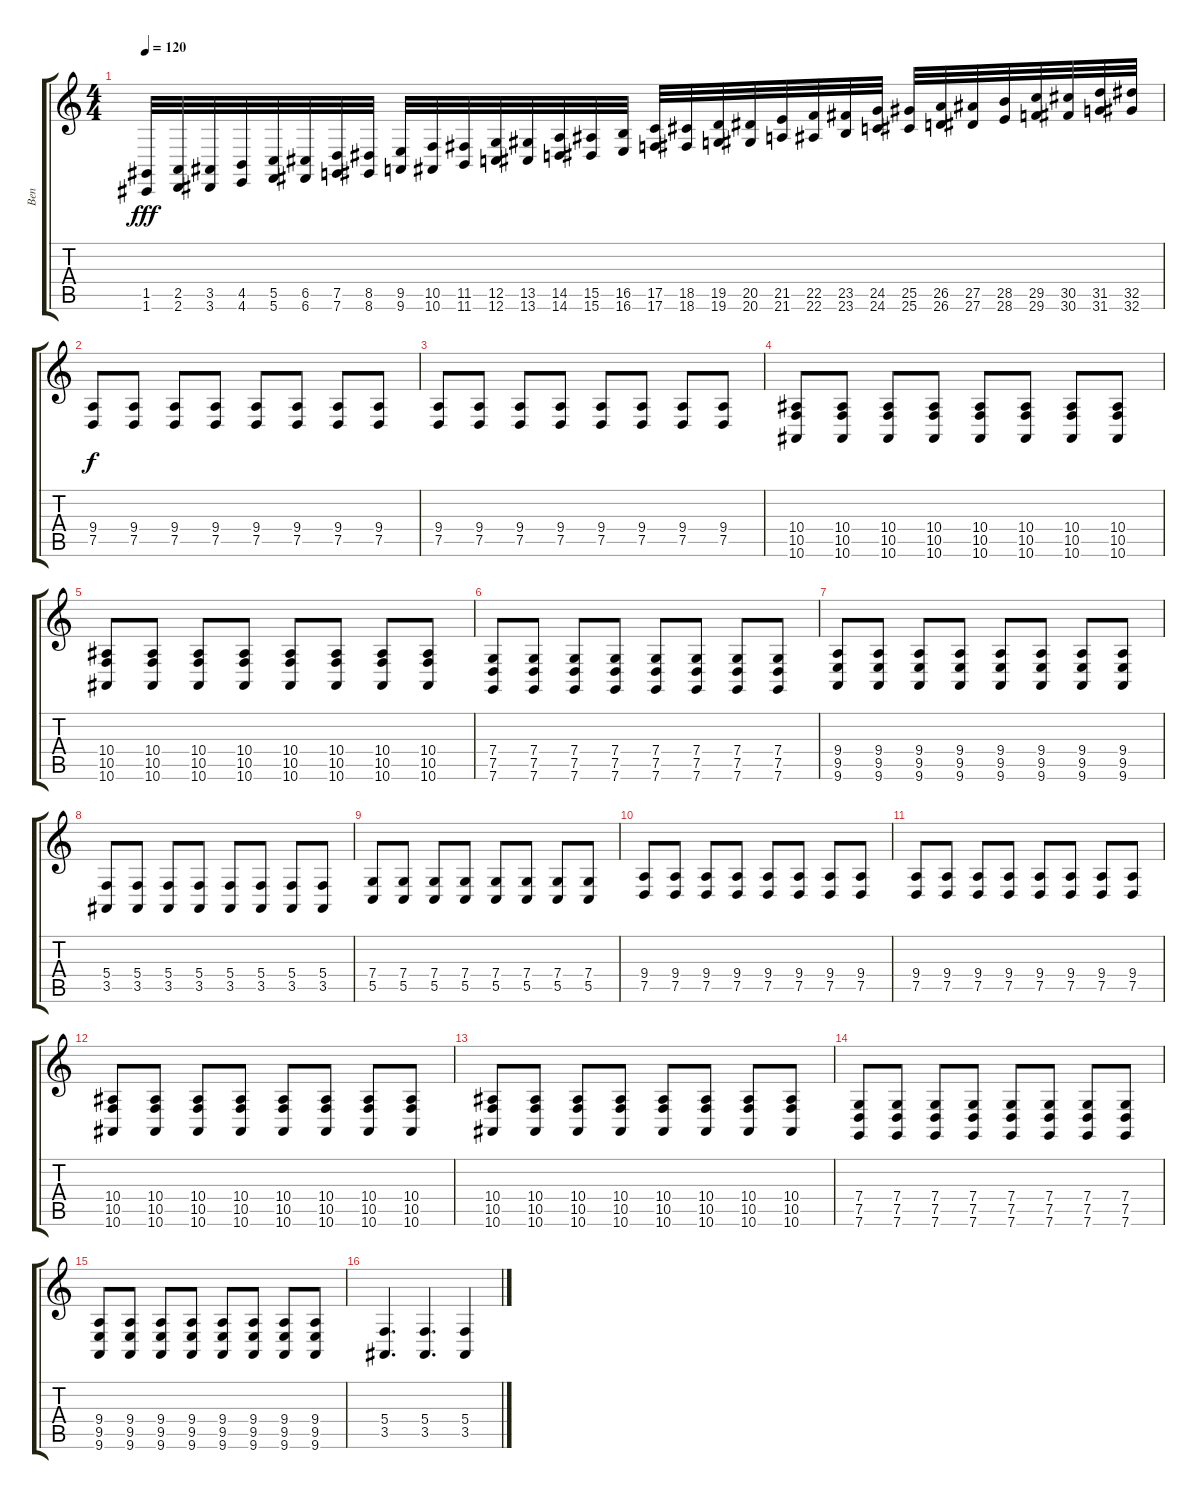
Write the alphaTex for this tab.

\track ("Ben" "Ben") {instrument fx1rain}
\staff {score tabs}
\tuning (D4 A3 F3 C3 G2 C2) {hide}
\ts (4 4)
\tempo 120
\clef g2
\ks c
(1.5 1.6).32{dy fff} (2.5 2.6).32 (3.5 3.6).32 (4.5 4.6).32 (5.5 5.6).32 (6.5 6.6).32 (7.5 7.6).32 (8.5 8.6).32 (9.5 9.6).32 (10.5 10.6).32 (11.5 11.6).32 (12.5 12.6).32 (13.5 13.6).32 (14.5 14.6).32 (15.5 15.6).32 (16.5 16.6).32 (17.5 17.6).32 (18.5 18.6).32 (19.5 19.6).32 (20.5 20.6).32 (21.5 21.6).32 (22.5 22.6).32 (23.5 23.6).32 (24.5 24.6).32 (25.5 25.6).32 (26.5 26.6).32 (27.5 27.6).32 (28.5 28.6).32 (29.5 29.6).32 (30.5 30.6).32 (31.5 31.6).32 (32.5 32.6).32 |
(9.4 7.5).8{dy f} (9.4 7.5).8 (9.4 7.5).8 (9.4 7.5).8 (9.4 7.5).8 (9.4 7.5).8 (9.4 7.5).8 (9.4 7.5).8 |
(9.4 7.5).8 (9.4 7.5).8 (9.4 7.5).8 (9.4 7.5).8 (9.4 7.5).8 (9.4 7.5).8 (9.4 7.5).8 (9.4 7.5).8 |
(10.4 10.5 10.6).8 (10.4 10.5 10.6).8 (10.4 10.5 10.6).8 (10.4 10.5 10.6).8 (10.4 10.5 10.6).8 (10.4 10.5 10.6).8 (10.4 10.5 10.6).8 (10.4 10.5 10.6).8 |
(10.4 10.5 10.6).8 (10.4 10.5 10.6).8 (10.4 10.5 10.6).8 (10.4 10.5 10.6).8 (10.4 10.5 10.6).8 (10.4 10.5 10.6).8 (10.4 10.5 10.6).8 (10.4 10.5 10.6).8 |
(7.4 7.5 7.6).8 (7.4 7.5 7.6).8 (7.4 7.5 7.6).8 (7.4 7.5 7.6).8 (7.4 7.5 7.6).8 (7.4 7.5 7.6).8 (7.4 7.5 7.6).8 (7.4 7.5 7.6).8 |
(9.4 9.5 9.6).8 (9.4 9.5 9.6).8 (9.4 9.5 9.6).8 (9.4 9.5 9.6).8 (9.4 9.5 9.6).8 (9.4 9.5 9.6).8 (9.4 9.5 9.6).8 (9.4 9.5 9.6).8 |
(5.4 3.5).8 (5.4 3.5).8 (5.4 3.5).8 (5.4 3.5).8 (5.4 3.5).8 (5.4 3.5).8 (5.4 3.5).8 (5.4 3.5).8 |
(7.4 5.5).8 (7.4 5.5).8 (7.4 5.5).8 (7.4 5.5).8 (7.4 5.5).8 (7.4 5.5).8 (7.4 5.5).8 (7.4 5.5).8 |
(9.4 7.5).8 (9.4 7.5).8 (9.4 7.5).8 (9.4 7.5).8 (9.4 7.5).8 (9.4 7.5).8 (9.4 7.5).8 (9.4 7.5).8 |
(9.4 7.5).8 (9.4 7.5).8 (9.4 7.5).8 (9.4 7.5).8 (9.4 7.5).8 (9.4 7.5).8 (9.4 7.5).8 (9.4 7.5).8 |
(10.4 10.5 10.6).8 (10.4 10.5 10.6).8 (10.4 10.5 10.6).8 (10.4 10.5 10.6).8 (10.4 10.5 10.6).8 (10.4 10.5 10.6).8 (10.4 10.5 10.6).8 (10.4 10.5 10.6).8 |
(10.4 10.5 10.6).8 (10.4 10.5 10.6).8 (10.4 10.5 10.6).8 (10.4 10.5 10.6).8 (10.4 10.5 10.6).8 (10.4 10.5 10.6).8 (10.4 10.5 10.6).8 (10.4 10.5 10.6).8 |
(7.4 7.5 7.6).8 (7.4 7.5 7.6).8 (7.4 7.5 7.6).8 (7.4 7.5 7.6).8 (7.4 7.5 7.6).8 (7.4 7.5 7.6).8 (7.4 7.5 7.6).8 (7.4 7.5 7.6).8 |
(9.4 9.5 9.6).8 (9.4 9.5 9.6).8 (9.4 9.5 9.6).8 (9.4 9.5 9.6).8 (9.4 9.5 9.6).8 (9.4 9.5 9.6).8 (9.4 9.5 9.6).8 (9.4 9.5 9.6).8 |
(5.4 3.5).4{d} (5.4 3.5).4{d} (5.4 3.5).4
